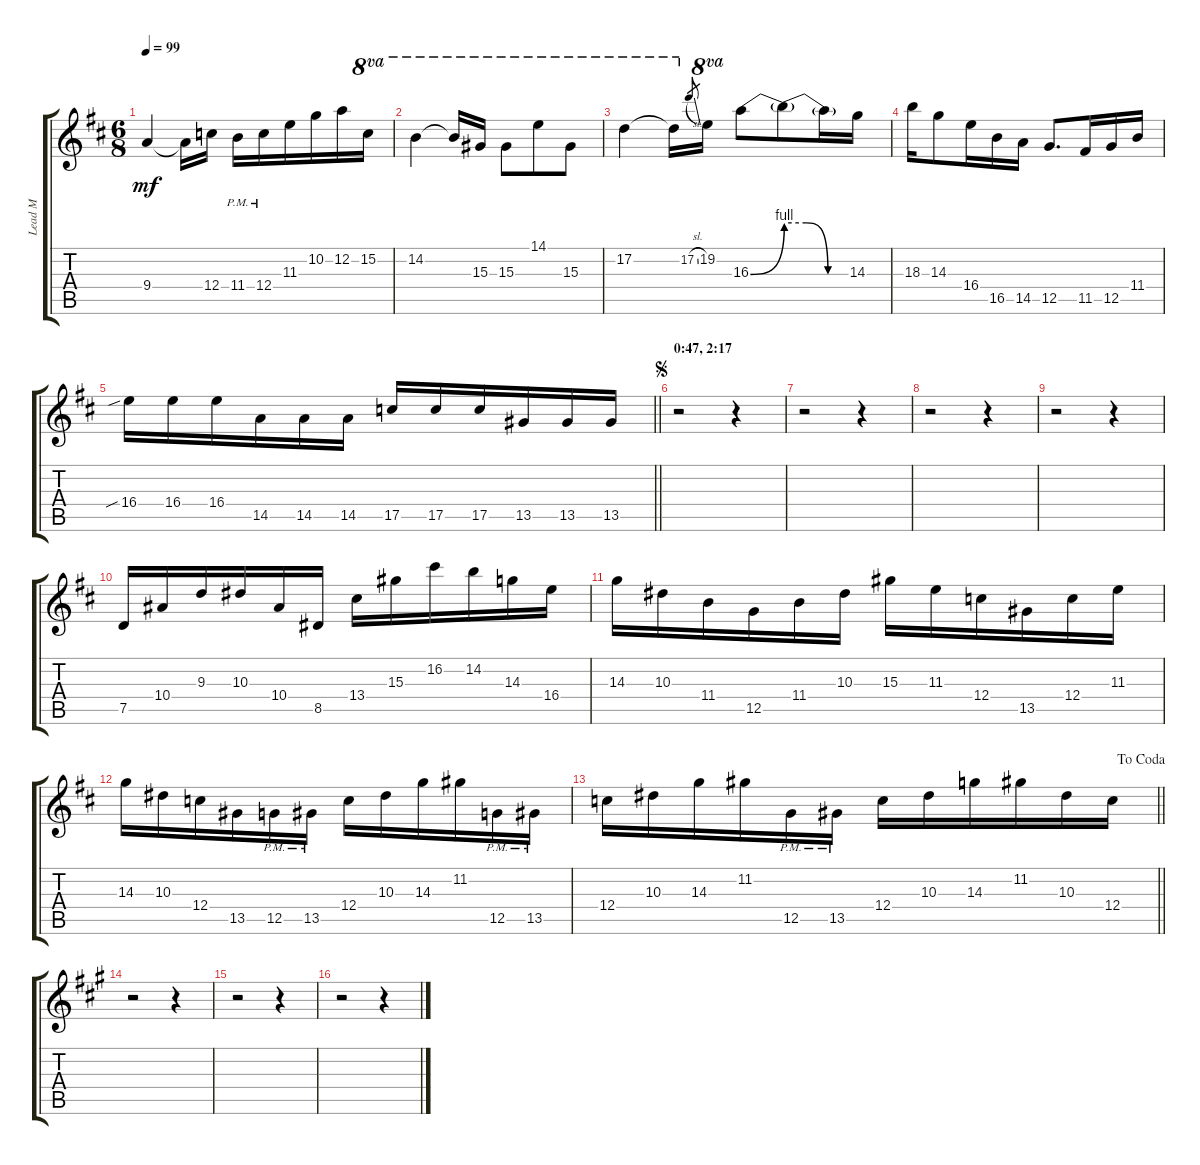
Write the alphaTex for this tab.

\track ("Lead M" "Lead M") {instrument distortionguitar}
\staff {score tabs}
\tuning (D4 A3 F3 C3 G2 C2) {hide}
\ts (6 8)
\tempo 99
\clef g2
\ks d
9.4.4{dy mf} 9.4{t}.16 12.4.16 11.4{pm}.16 12.4{pm}.16 11.3.16 10.2.16 12.2.16 15.2.16{ot 8va} |
14.2.4{ot 8va} 14.2{t}.16{ot 8va} 15.3.16{ot 8va} 15.3.8{ot 8va} 14.1.8{ot 8va} 15.3.8{ot 8va} |
17.2.4{ot 8va} 17.2{t}.16{ot 8va} 17.2{sl}.8{gr} 19.2.16{ot 8va} 16.3{be (bend 0 0 60 4)}.8 16.3{be (custom 0 4 20 4 40 0 60 0) t}.8 16.3{t}.16 14.3.16 |
18.3.16 14.3.8 16.4.16 16.5.16 14.5.16 12.5.8{d} 11.5.16 12.5.16 11.4.16 |
\barLineRight lightlight
16.4{sib}.16 16.4.16 16.4.16 14.5.16 14.5.16 14.5.16 17.5.16 17.5.16 17.5.16 13.5.16 13.5.16 13.5.16 |
\section ("" "0:47, 2:17")
\jump segno
r.2 r.4 |
r.2 r.4 |
r.2 r.4 |
r.2 r.4 |
7.5.16 10.4.16 9.3.16 10.3.16 10.4.16 8.5.16 13.4.16 15.3.16 16.2.16 14.2.16 14.3.16 16.4.16 |
14.3.16 10.3.16 11.4.16 12.5.16 11.4.16 10.3.16 15.3.16 11.3.16 12.4.16 13.5.16 12.4.16 11.3.16 |
14.3.16 10.3.16 12.4.16 13.5.16 12.5{pm}.16 13.5{pm}.16 12.4.16 10.3.16 14.3.16 11.2.16 12.5{pm}.16 13.5{pm}.16 |
\jump dacoda
\barLineRight lightlight
12.4.16 10.3.16 14.3.16 11.2.16 12.5{pm}.16 13.5{pm}.16 12.4.16 10.3.16 14.3.16 11.2.16 10.3.16 12.4.16 |
\ks a
r.2 r.4 |
r.2 r.4 |
r.2 r.4
